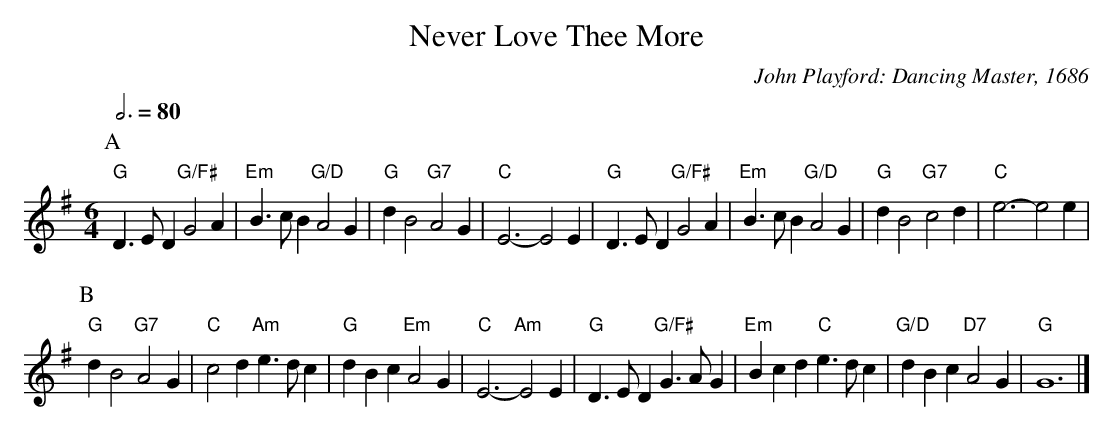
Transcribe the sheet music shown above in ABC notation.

X:1
T:Never Love Thee More
C:John Playford: Dancing Master, 1686
Q:3/4=80
L:1/4
M:6/4
K:G
P:A
"G"D3/E/D "G/F#"G2A | "Em"B3/c/B "G/D"A2G | "G"dB2 "G7"A2G | "C"E3-E2E |\
"G"D3/E/D "G/F#"G2A | "Em"B3/c/B "G/D"A2G | "G"dB2 "G7"c2d | "C"e3-e2e |
P:B
"G"dB2 "G7"A2G | "C"c2d "Am"e3/d/c | "G"dBc "Em"A2G | "C"E3-"Am"E2E |\
"G"D3/E/D "G/F#"G3/A/G | "Em"Bcd "C"e3/d/c | "G/D"dBc "D7"A2G | "G"G6 |]
